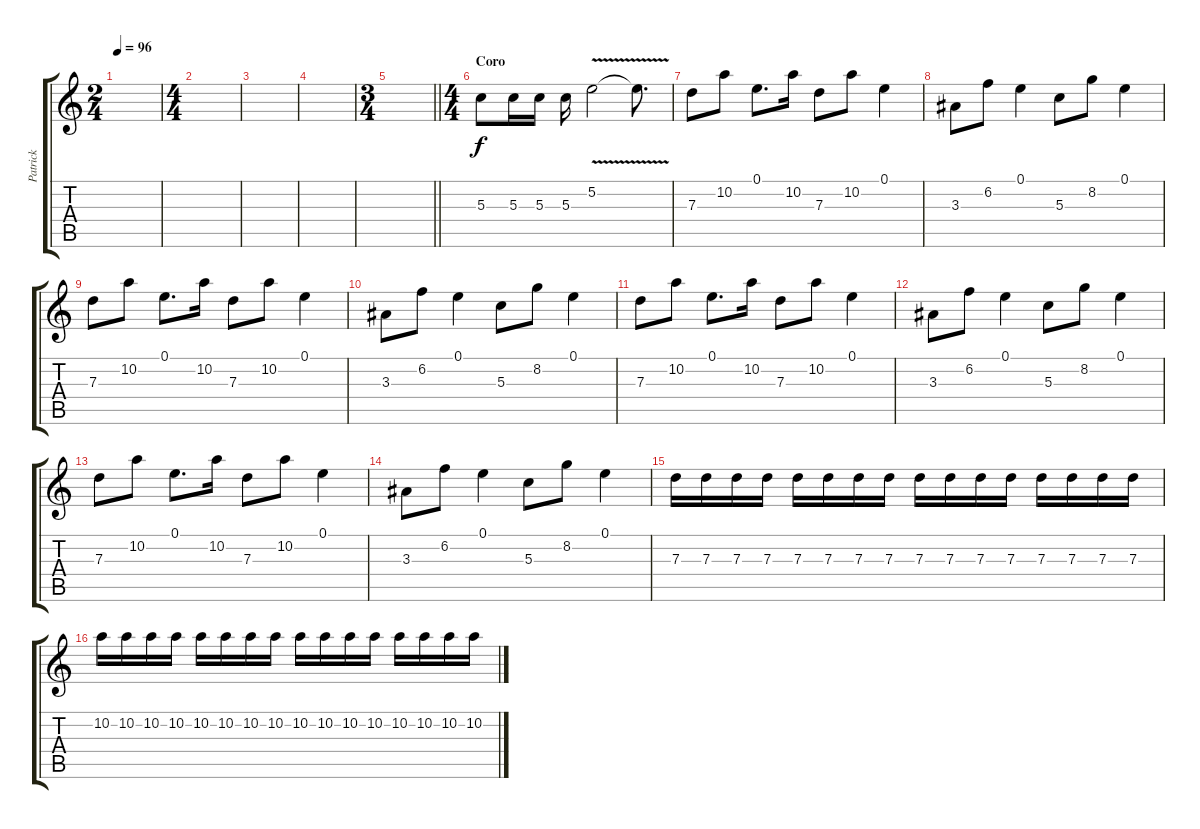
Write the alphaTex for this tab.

\track ("Patrick" "Patrick") {instrument distortionguitar}
\staff {score tabs}
\tuning (E4 B3 G3 D3 A2 D2) {hide}
\ts (2 4)
\tempo 96
\clef g2
\ks c
|
\ts (4 4)
|
|
|
\ts (3 4)
\barLineRight lightlight
|
\ts (4 4)
\section ("" "Coro")
5.3.8{instrument electricguitarjazz} 5.3.16 5.3.16 5.3.16 5.2{v}.2 5.2{t}.8{d} |
7.3.8 10.2.8 0.1.8{d} 10.2.16 7.3.8 10.2.8 0.1.4 |
3.3.8 6.2.8 0.1.4 5.3.8 8.2.8 0.1.4 |
7.3.8 10.2.8 0.1.8{d} 10.2.16 7.3.8 10.2.8 0.1.4 |
3.3.8 6.2.8 0.1.4 5.3.8 8.2.8 0.1.4 |
7.3.8 10.2.8 0.1.8{d} 10.2.16 7.3.8 10.2.8 0.1.4 |
3.3.8 6.2.8 0.1.4 5.3.8 8.2.8 0.1.4 |
7.3.8 10.2.8 0.1.8{d} 10.2.16 7.3.8 10.2.8 0.1.4 |
3.3.8 6.2.8 0.1.4 5.3.8 8.2.8 0.1.4 |
7.3.16{instrument overdrivenguitar} 7.3.16 7.3.16 7.3.16 7.3.16 7.3.16 7.3.16{instrument overdrivenguitar} 7.3.16 7.3.16 7.3.16 7.3.16 7.3.16 7.3.16 7.3.16 7.3.16 7.3.16 |
10.2.16{instrument overdrivenguitar} 10.2.16 10.2.16 10.2.16 10.2.16 10.2.16 10.2.16 10.2.16 10.2.16 10.2.16 10.2.16 10.2.16 10.2.16 10.2.16 10.2.16 10.2.16
